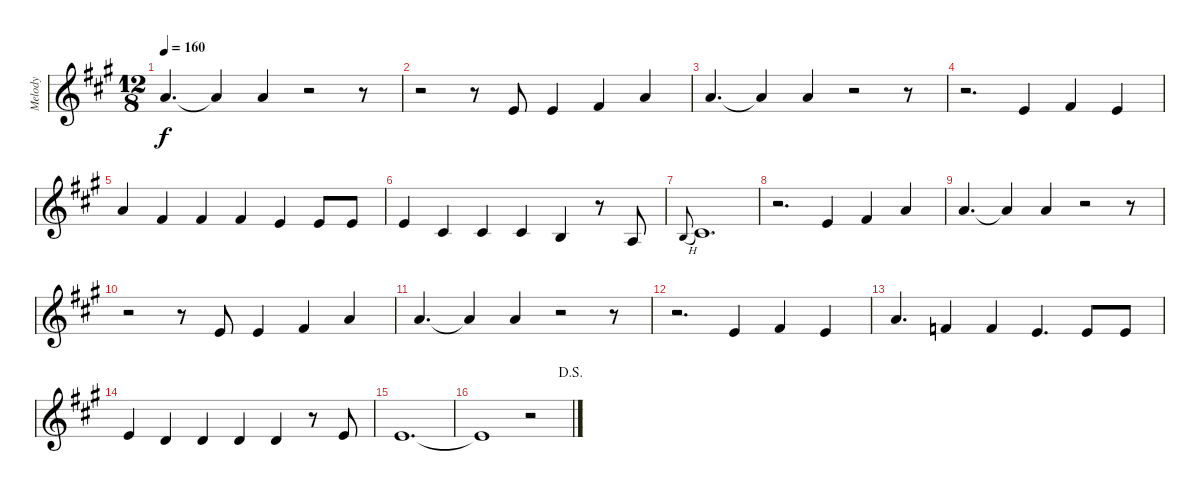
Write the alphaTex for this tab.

\track ("Melody" "Melody") {instrument oboe}
\staff {score}
\tuning (E4 B3 G3 D3 A2 E2) {hide}
\ts (12 8)
\tempo 160
\clef g2
\ks a
5.1.4{d dy f} 5.1{t}.4 5.1.4 r.2 r.8 |
r.2 r.8 0.1.8 0.1.4 2.1.4 5.1.4 |
5.1.4{d} 5.1{t}.4 5.1.4 r.2 r.8 |
r.2{d} 0.1.4 2.1.4 0.1.4 |
5.1.4 2.1.4 2.1.4 2.1.4 0.1.4 0.1.8 0.1.8 |
0.1.4 2.2.4 2.2.4 2.2.4 0.2.4 r.8 2.3.8 |
0.2{h}.8{gr onbeat} 2.2.1{d} |
r.2{d} 0.1.4 2.1.4 5.1.4 |
5.1.4{d} 5.1{t}.4 5.1.4 r.2 r.8 |
r.2 r.8 0.1.8 0.1.4 2.1.4 5.1.4 |
5.1.4{d} 5.1{t}.4 5.1.4 r.2 r.8 |
r.2{d} 0.1.4 2.1.4 0.1.4 |
5.1.4{d} 1.1.4 1.1.4 0.1.4{d} 0.1.8 0.1.8 |
0.1.4 3.2.4 3.2.4 3.2.4 3.2.4 r.8 0.1.8 |
0.1.1{d} |
\jump dalsegno
0.1{t}.1 r.2
